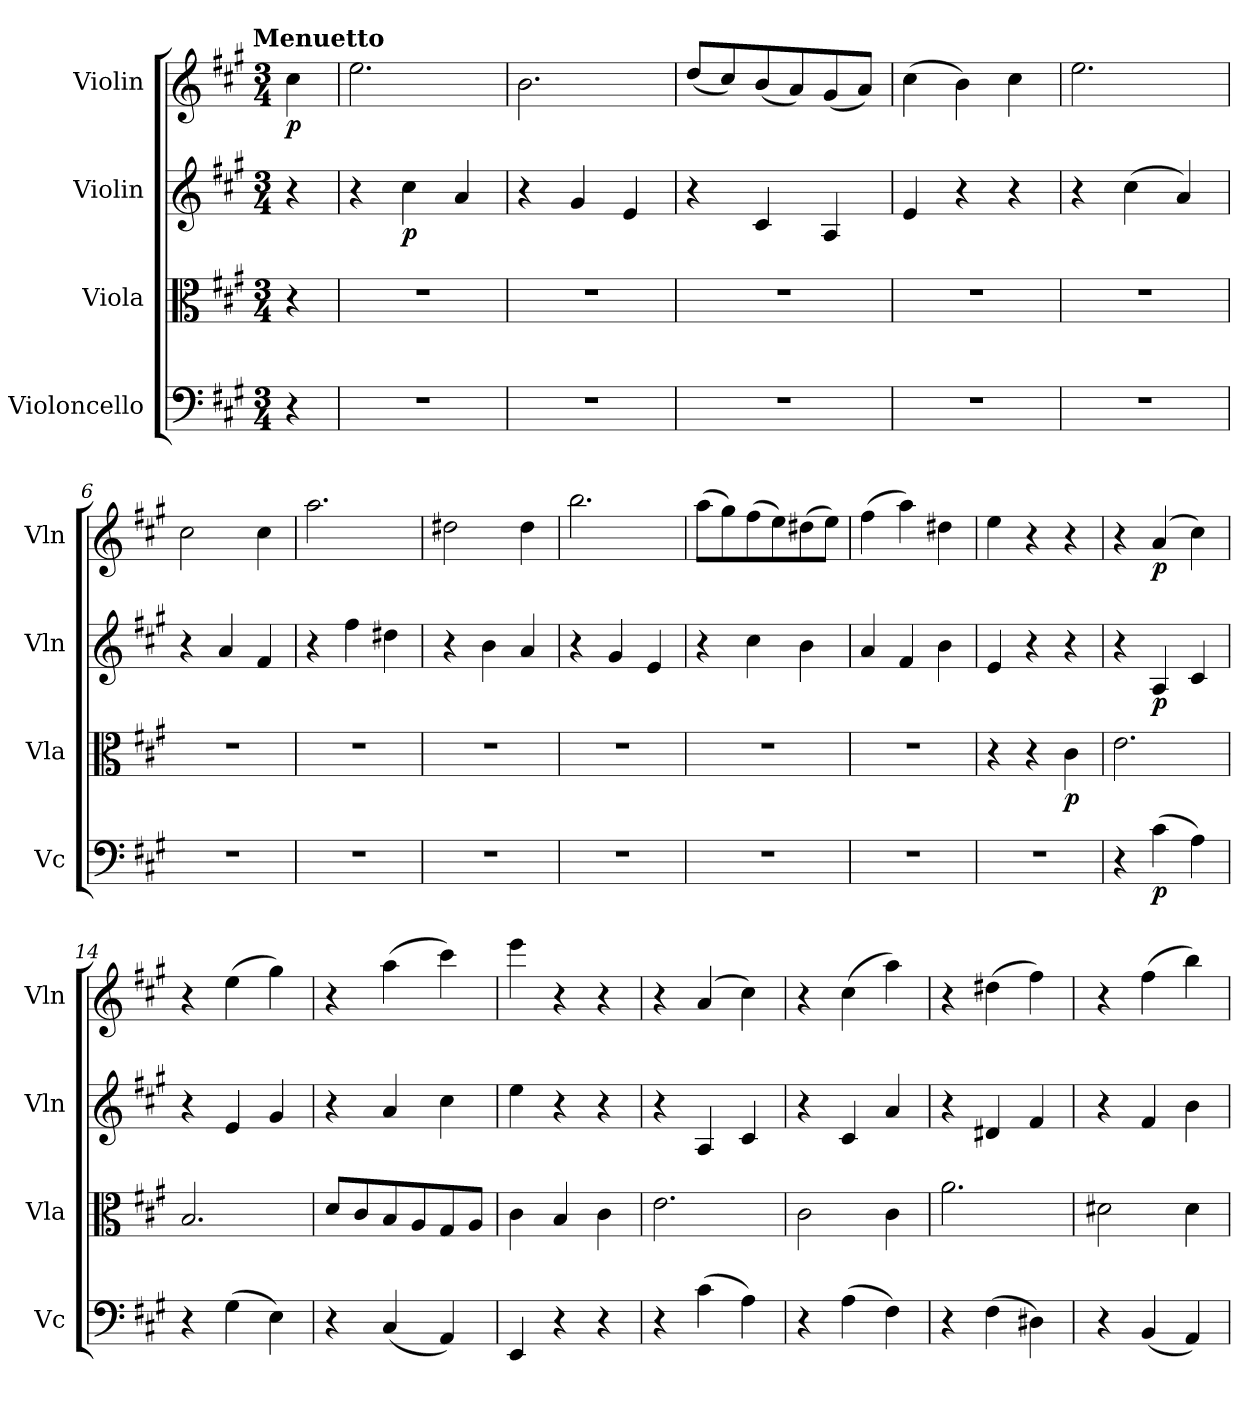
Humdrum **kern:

**kern	**dynam	**kern	**dynam	**kern	**dynam	**kern	**dynam
*part4	*part4	*part3	*part3	*part2	*part2	*part1	*part1
*staff4	*staff4	*staff3	*staff3	*staff2	*staff2	*staff1	*staff1
*I"Violoncello	*	*I"Viola	*	*I"Violin	*	*I"Violin	*
*I'Vc	*	*I'Vla	*	*I'Vln	*	*I'Vln	*
*clefF4	*	*clefC3	*	*clefG2	*	*clefG2	*
*k[f#c#g#]	*	*k[f#c#g#]	*	*k[f#c#g#]	*	*k[f#c#g#]	*
*A:	*	*A:	*	*A:	*	*A:	*
!!LO:TX:omd:t=Menuetto
*M3/4	*	*M3/4	*	*M3/4	*	*M3/4	*
*MM138	*	*MM138	*	*MM138	*	*MM138	*
=	=	=	=	=	=	=	=
4r	.	4r	.	4r	.	4cc#\	p
=1	=1	=1	=1	=1	=1	=1	=1
2.r	.	2.r	.	4r	.	2.ee\	.
.	.	.	.	4cc#\	p	.	.
.	.	.	.	4a/	.	.	.
=2	=2	=2	=2	=2	=2	=2	=2
2.r	.	2.r	.	4r	.	2.b\	.
.	.	.	.	4g#/	.	.	.
.	.	.	.	4e/	.	.	.
=3	=3	=3	=3	=3	=3	=3	=3
2.r	.	2.r	.	4r	.	(8dd/L	.
.	.	.	.	.	.	8cc#/)	.
.	.	.	.	4c#/	.	(8b/	.
.	.	.	.	.	.	8a/)	.
.	.	.	.	4A/	.	(8g#/	.
.	.	.	.	.	.	8a/J)	.
=4	=4	=4	=4	=4	=4	=4	=4
2.r	.	2.r	.	4e/	.	(4cc#\	.
.	.	.	.	4r	.	4b\)	.
.	.	.	.	4r	.	4cc#\	.
=5	=5	=5	=5	=5	=5	=5	=5
2.r	.	2.r	.	4r	.	2.ee\	.
.	.	.	.	(4cc#\	.	.	.
.	.	.	.	4a/)	.	.	.
=6	=6	=6	=6	=6	=6	=6	=6
2.r	.	2.r	.	4r	.	2cc#\	.
.	.	.	.	4a/	.	.	.
.	.	.	.	4f#/	.	4cc#\	.
=7	=7	=7	=7	=7	=7	=7	=7
2.r	.	2.r	.	4r	.	2.aa\	.
.	.	.	.	4ff#\	.	.	.
.	.	.	.	4dd#X\	.	.	.
=8	=8	=8	=8	=8	=8	=8	=8
2.r	.	2.r	.	4r	.	2dd#X\	.
.	.	.	.	4b\	.	.	.
.	.	.	.	4a/	.	4dd#\	.
=9	=9	=9	=9	=9	=9	=9	=9
2.r	.	2.r	.	4r	.	2.bb\	.
.	.	.	.	4g#/	.	.	.
.	.	.	.	4e/	.	.	.
=10	=10	=10	=10	=10	=10	=10	=10
2.r	.	2.r	.	4r	.	(8aa\L	.
.	.	.	.	.	.	8gg#\)	.
.	.	.	.	4cc#\	.	(8ff#\	.
.	.	.	.	.	.	8ee\)	.
.	.	.	.	4b\	.	(8dd#X\	.
.	.	.	.	.	.	8ee\J)	.
=11	=11	=11	=11	=11	=11	=11	=11
2.r	.	2.r	.	4a/	.	(4ff#\	.
.	.	.	.	4f#/	.	4aa\)	.
.	.	.	.	4b\	.	4dd#X\	.
=12	=12	=12	=12	=12	=12	=12	=12
2.r	.	4r	.	4e/	.	4ee\	.
.	.	4r	.	4r	.	4r	.
.	.	4c#\	p	4r	.	4r	.
=13	=13	=13	=13	=13	=13	=13	=13
4r	.	2.e\	.	4r	.	4r	.
(4c#\	p	.	.	4A/	p	(4a/	p
4A\)	.	.	.	4c#/	.	4cc#\)	.
=14	=14	=14	=14	=14	=14	=14	=14
4r	.	2.B/	.	4r	.	4r	.
(4G#\	.	.	.	4e/	.	(4ee\	.
4E\)	.	.	.	4g#/	.	4gg#\)	.
=15	=15	=15	=15	=15	=15	=15	=15
4r	.	8d/L	.	4r	.	4r	.
.	.	8c#/	.	.	.	.	.
(4C#/	.	8B/	.	4a/	.	(4aa\	.
.	.	8A/	.	.	.	.	.
4AA/)	.	8G#/	.	4cc#\	.	4ccc#\)	.
.	.	8A/J	.	.	.	.	.
=16	=16	=16	=16	=16	=16	=16	=16
4EE/	.	4c#\	.	4ee\	.	4eee\	.
4r	.	4B/	.	4r	.	4r	.
4r	.	4c#\	.	4r	.	4r	.
=17	=17	=17	=17	=17	=17	=17	=17
4r	.	2.e\	.	4r	.	4r	.
(4c#\	.	.	.	4A/	.	(4a/	.
4A\)	.	.	.	4c#/	.	4cc#\)	.
=18	=18	=18	=18	=18	=18	=18	=18
4r	.	2c#\	.	4r	.	4r	.
(4A\	.	.	.	4c#/	.	(4cc#\	.
4F#\)	.	4c#\	.	4a/	.	4aa\)	.
=19	=19	=19	=19	=19	=19	=19	=19
4r	.	2.a\	.	4r	.	4r	.
(4F#\	.	.	.	4d#X/	.	(4dd#X\	.
4D#X\)	.	.	.	4f#/	.	4ff#\)	.
=20	=20	=20	=20	=20	=20	=20	=20
4r	.	2d#X\	.	4r	.	4r	.
(4BB/	.	.	.	4f#/	.	(4ff#\	.
4AA/)	.	4d#\	.	4b\	.	4bb\)	.
=	=	=	=	=	=	=	=
*-	*-	*-	*-	*-	*-	*-	*-
